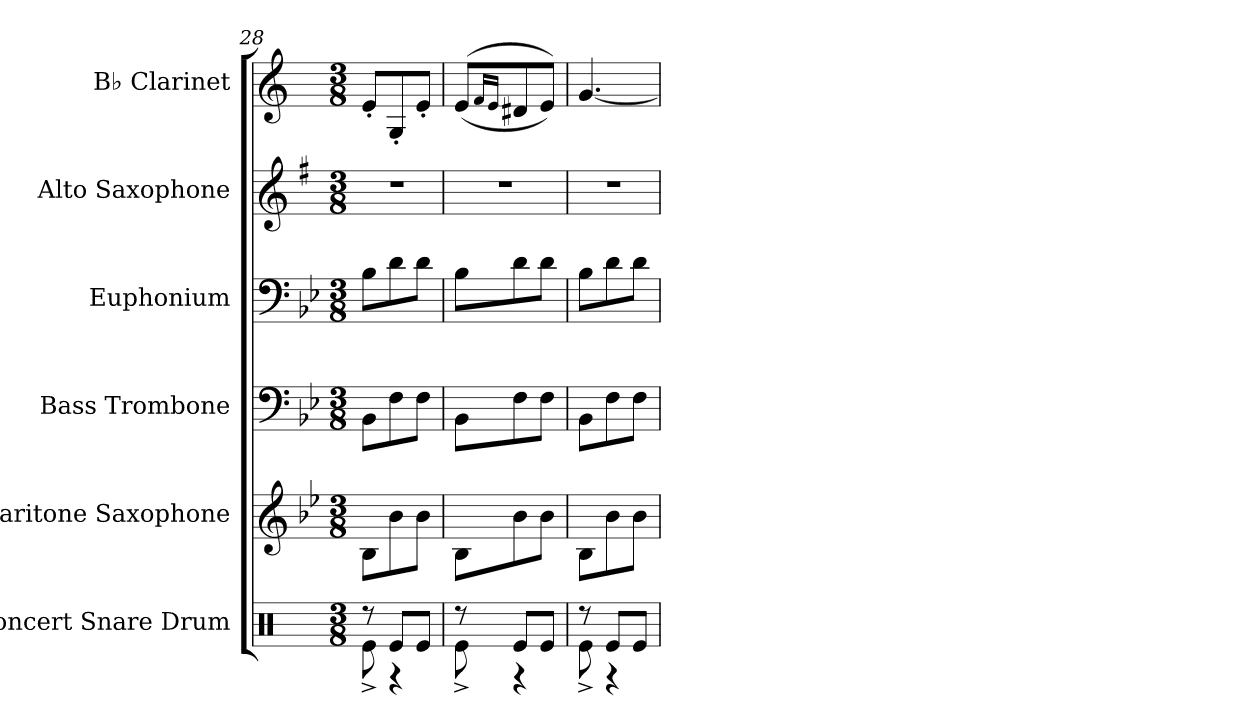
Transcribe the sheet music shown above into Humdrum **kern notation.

**kern	**kern	**kern	**kern	**kern	**kern
*part6	*part5	*part4	*part3	*part2	*part1
*staff6	*staff5	*staff4	*staff3	*staff2	*staff1
*I"Concert Snare Drum	*I"Baritone Saxophone	*I"Bass Trombone	*I"Euphonium	*I"Alto Saxophone	*I"B♭ Clarinet
*I'Con. Sn.	*I'Bar. Sax.	*I'B. Tbn.	*I'Euph.	*I'A. Sax.	*I'B♭ Cl.
*clefX	*clefG2	*clefF4	*clefF4	*clefG2	*clefG2
*	*ITrd12c21	*	*	*ITrd5c9	*ITrd1c2
*k[]	*k[b-e-]	*k[b-e-]	*k[b-e-]	*k[b-e-]	*k[b-e-]
*M3/8	*M3/8	*M3/8	*M3/8	*M3/8	*M3/8
=28	=28	=28	=28	=28	=28
*^	*	*	*	*	*
8r	8Re^\	8BB-\L	8BB-\L	8B-\L	4.r	8d'/L
8Re/L	4r	8B-\	8F\	8d\	.	8F'/
8Re/J	.	8B-\J	8F\J	8d\J	.	8d'/J
=29	=29	=29	=29	=29	=29	=29
8r	8Re^\	8BB-\L	8BB-\L	8B-\L	4.r	(<(<8d/L
.	.	.	.	.	.	16qe-/LL
.	.	.	.	.	.	16qd/JJ
8Re/L	4r	8B-\	8F\	8d\	.	8c#X/
8Re/J	.	8B-\J	8F\J	8d\J	.	8d/J))
=30	=30	=30	=30	=30	=30	=30
8r	8Re^\	8BB-\L	8BB-\L	8B-\L	4.r	[4.f/
8Re/L	4r	8B-\	8F\	8d\	.	.
8Re/J	.	8B-\J	8F\J	8d\J	.	.
*v	*v	*	*	*	*	*
=	=	=	=	=	=
*-	*-	*-	*-	*-	*-
